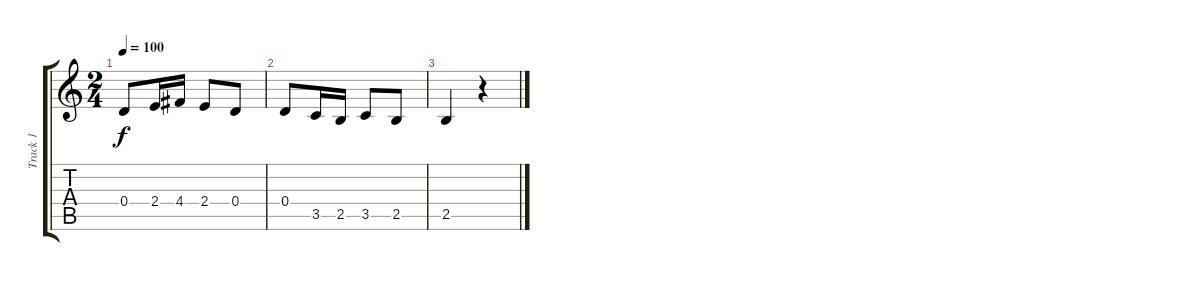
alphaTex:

\track ("Track 1" "Track 1") {instrument acousticguitarnylon}
\staff {score tabs}
\tuning (E4 B3 G3 D3 A2 E2) {hide}
\ts (2 4)
\tempo 100
\clef g2
\ks c
0.4.8{dy f} 2.4.16 4.4.16 2.4.8 0.4.8 |
0.4.8 3.5.16 2.5.16 3.5.8 2.5.8 |
2.5.4 r.4
